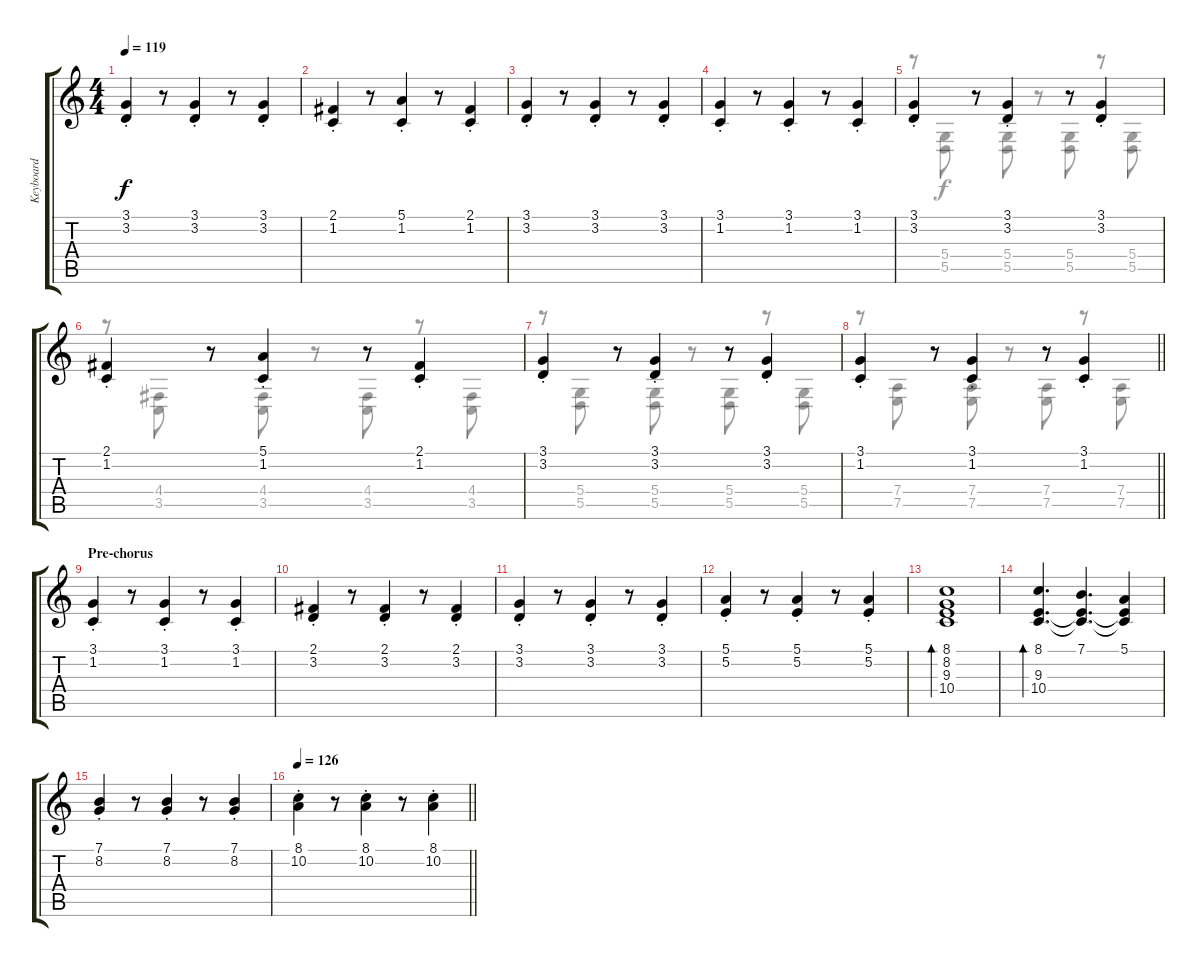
\track ("Keyboard" "Keyboard") {instrument electricpiano1}
\staff {score tabs}
\tuning (E4 B3 G3 D3 A2 E2) {hide}
\voice
\ts (4 4)
\tempo 119
\clef g2
\ks c
(3.1{st} 3.2{st}).4{dy f} r.8 (3.1{st} 3.2{st}).4 r.8 (3.1{st} 3.2{st}).4 |
(2.1{st} 1.2{st}).4 r.8 (5.1{st} 1.2{st}).4 r.8 (2.1{st} 1.2{st}).4 |
(3.1{st} 3.2{st}).4 r.8 (3.1{st} 3.2{st}).4 r.8 (3.1{st} 3.2{st}).4 |
(3.1{st} 1.2{st}).4 r.8 (3.1{st} 1.2{st}).4 r.8 (3.1{st} 1.2{st}).4 |
(3.1{st} 3.2{st}).4 r.8 (3.1{st} 3.2{st}).4 r.8 (3.1{st} 3.2{st}).4 |
(2.1{st} 1.2{st}).4 r.8 (5.1{st} 1.2{st}).4 r.8 (2.1{st} 1.2{st}).4 |
(3.1{st} 3.2{st}).4 r.8 (3.1{st} 3.2{st}).4 r.8 (3.1{st} 3.2{st}).4 |
\barLineRight lightlight
(3.1{st} 1.2{st}).4 r.8 (3.1{st} 1.2{st}).4 r.8 (3.1{st} 1.2{st}).4 |
\section ("" "Pre-chorus")
(3.1{st} 1.2{st}).4 r.8 (3.1{st} 1.2{st}).4 r.8 (3.1{st} 1.2{st}).4 |
(2.1{st} 3.2{st}).4 r.8 (2.1{st} 3.2{st}).4 r.8 (2.1{st} 3.2{st}).4 |
(3.1{st} 3.2{st}).4 r.8 (3.1{st} 3.2{st}).4 r.8 (3.1{st} 3.2{st}).4 |
(5.1{st} 5.2{st}).4 r.8 (5.1{st} 5.2{st}).4 r.8 (5.1{st} 5.2{st}).4 |
(8.1 8.2 9.3 10.4).1{bd 120} |
(8.1 9.3 10.4).4{d bd 120} (7.1 9.3{t} 10.4{t}).4{d} (5.1 9.3{t} 10.4{t}).4 |
(7.1{st} 8.2{st}).4 r.8 (7.1{st} 8.2{st}).4 r.8 (7.1{st} 8.2{st}).4 |
\tempo 126
\barLineRight lightlight
(8.1{st} 10.2{st}).4 r.8 (8.1{st} 10.2{st}).4 r.8 (8.1{st} 10.2{st}).4
\voice
\clef g2
\ottava regular
\simile none
\ks c
|
|
|
|
r.8 (5.4 5.5).8 r.8 (5.4 5.5).8 r.8 (5.4 5.5).8 r.8 (5.4 5.5).8 |
r.8 (4.4 3.5).8 r.8 (4.4 3.5).8 r.8 (4.4 3.5).8 r.8 (4.4 3.5).8 |
r.8 (5.4 5.5).8 r.8 (5.4 5.5).8 r.8 (5.4 5.5).8 r.8 (5.4 5.5).8 |
\barLineRight lightlight
r.8 (7.4 7.5).8 r.8 (7.4 7.5).8 r.8 (7.4 7.5).8 r.8 (7.4 7.5).8 |
|
|
|
|
|
|
|
\barLineRight lightlight
